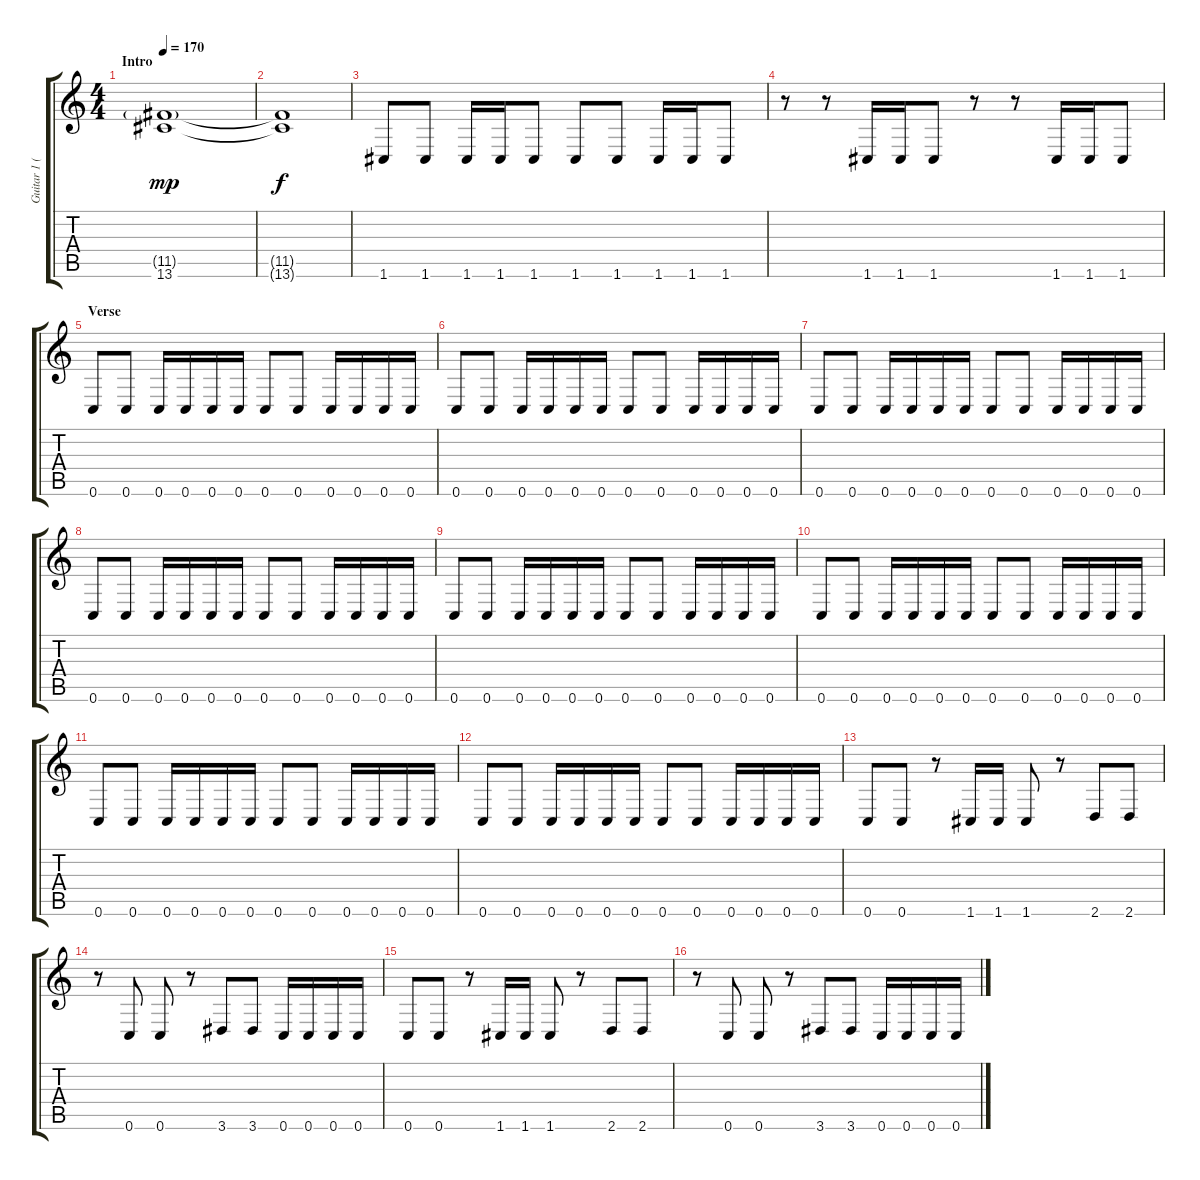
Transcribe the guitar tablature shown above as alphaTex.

\track ("Guitar 1 (FX)" "Guitar 1 (") {instrument distortionguitar}
\staff {score tabs}
\tuning (D4 A3 F3 C3 G2 C2) {hide}
\ts (4 4)
\section ("" "Intro")
\tempo 170
\clef g2
\ks c
(11.5{g} 13.6).1{dy mp instrument distortionguitar} |
(11.5{t} 13.6{t}).1{dy f} |
1.6.8 1.6.8 1.6.16 1.6.16 1.6.8 1.6.8 1.6.8 1.6.16 1.6.16 1.6.8 |
r.8 r.8 1.6.16 1.6.16 1.6.8 r.8 r.8 1.6.16 1.6.16 1.6.8 |
\section ("" "Verse")
0.6.8 0.6.8 0.6.16 0.6.16 0.6.16 0.6.16 0.6.8 0.6.8 0.6.16 0.6.16 0.6.16 0.6.16 |
0.6.8 0.6.8 0.6.16 0.6.16 0.6.16 0.6.16 0.6.8 0.6.8 0.6.16 0.6.16 0.6.16 0.6.16 |
0.6.8 0.6.8 0.6.16 0.6.16 0.6.16 0.6.16 0.6.8 0.6.8 0.6.16 0.6.16 0.6.16 0.6.16 |
0.6.8 0.6.8 0.6.16 0.6.16 0.6.16 0.6.16 0.6.8 0.6.8 0.6.16 0.6.16 0.6.16 0.6.16 |
0.6.8 0.6.8 0.6.16 0.6.16 0.6.16 0.6.16 0.6.8 0.6.8 0.6.16 0.6.16 0.6.16 0.6.16 |
0.6.8 0.6.8 0.6.16 0.6.16 0.6.16 0.6.16 0.6.8 0.6.8 0.6.16 0.6.16 0.6.16 0.6.16 |
0.6.8 0.6.8 0.6.16 0.6.16 0.6.16 0.6.16 0.6.8 0.6.8 0.6.16 0.6.16 0.6.16 0.6.16 |
0.6.8 0.6.8 0.6.16 0.6.16 0.6.16 0.6.16 0.6.8 0.6.8 0.6.16 0.6.16 0.6.16 0.6.16 |
0.6.8 0.6.8 r.8 1.6.16 1.6.16 1.6.8 r.8 2.6.8 2.6.8 |
r.8 0.6.8 0.6.8 r.8 3.6.8 3.6.8 0.6.16 0.6.16 0.6.16 0.6.16 |
0.6.8 0.6.8 r.8 1.6.16 1.6.16 1.6.8 r.8 2.6.8 2.6.8 |
r.8 0.6.8 0.6.8 r.8 3.6.8 3.6.8 0.6.16 0.6.16 0.6.16 0.6.16
